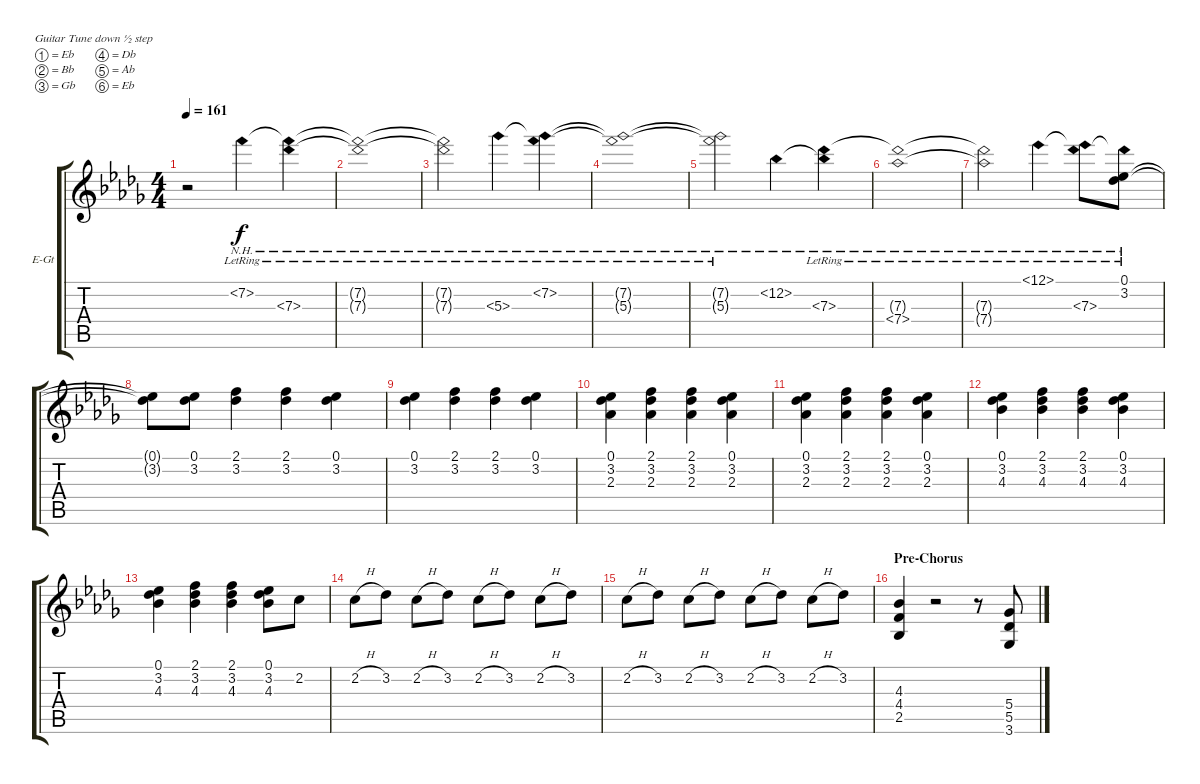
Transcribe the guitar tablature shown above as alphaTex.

\bracketExtendMode groupsimilarinstruments
\firstSystemTrackNameOrientation horizontal
\otherSystemsTrackNameOrientation horizontal
\track ("Lead Gutar" "E-Gt") {instrument distortionguitar}
\staff {score tabs}
\tuning (Eb4 Bb3 Gb3 Db3 Ab2 Eb2)
\ts (4 4)
\tempo 161
\clef g2
\ks db
r.2{dy f} 7.2{nh lr}.4 (7.2{nh lr t} 7.3{nh lr}).4 |
(7.2{nh lr t} 7.3{nh lr t}).1 |
(7.2{nh lr t} 7.3{nh lr t}).2 5.3{nh lr}.4 (7.2{nh lr} 5.3{nh lr t}).4 |
(7.2{nh lr t} 5.3{nh lr t}).1 |
(7.2{nh lr t} 5.3{nh lr t}).2 12.2{nh}.4 (12.2{nh t} 7.3{nh lr}).4 |
(7.3{nh lr t} 7.4{nh}).1 |
(7.3{nh lr t} 7.4{nh t}).2 12.1{nh lr}.4 (12.1{nh lr t} 7.3{nh lr}).8 (0.1{lr} 7.3{nh lr t} 3.2).8 |
(0.1{t} 3.2{t}).8 (0.1 3.2).8 (2.1 3.2).4 (2.1 3.2).4 (0.1 3.2).4 |
(0.1 3.2).4 (2.1 3.2).4 (2.1 3.2).4 (0.1 3.2).4 |
(0.1 3.2 2.3).4 (2.1 3.2 2.3).4 (2.1 3.2 2.3).4 (0.1 3.2 2.3).4 |
(0.1 3.2 2.3).4 (2.1 3.2 2.3).4 (2.1 3.2 2.3).4 (0.1 3.2 2.3).4 |
(0.1 3.2 4.3).4 (2.1 3.2 4.3).4 (2.1 3.2 4.3).4 (0.1 3.2 4.3).4 |
(0.1 3.2 4.3).4 (2.1 3.2 4.3).4 (2.1 3.2 4.3).4 (0.1 3.2 4.3).8 2.2.8 |
2.2{h}.8 3.2.8 2.2{h}.8 3.2.8 2.2{h}.8 3.2.8 2.2{h}.8 3.2.8 |
2.2{h}.8 3.2.8 2.2{h}.8 3.2.8 2.2{h}.8 3.2.8 2.2{h}.8 3.2.8 |
\section ("" "Pre-Chorus")
(4.3 4.4 2.5).4 r.2 r.8 (3.6 5.5 5.4).8
